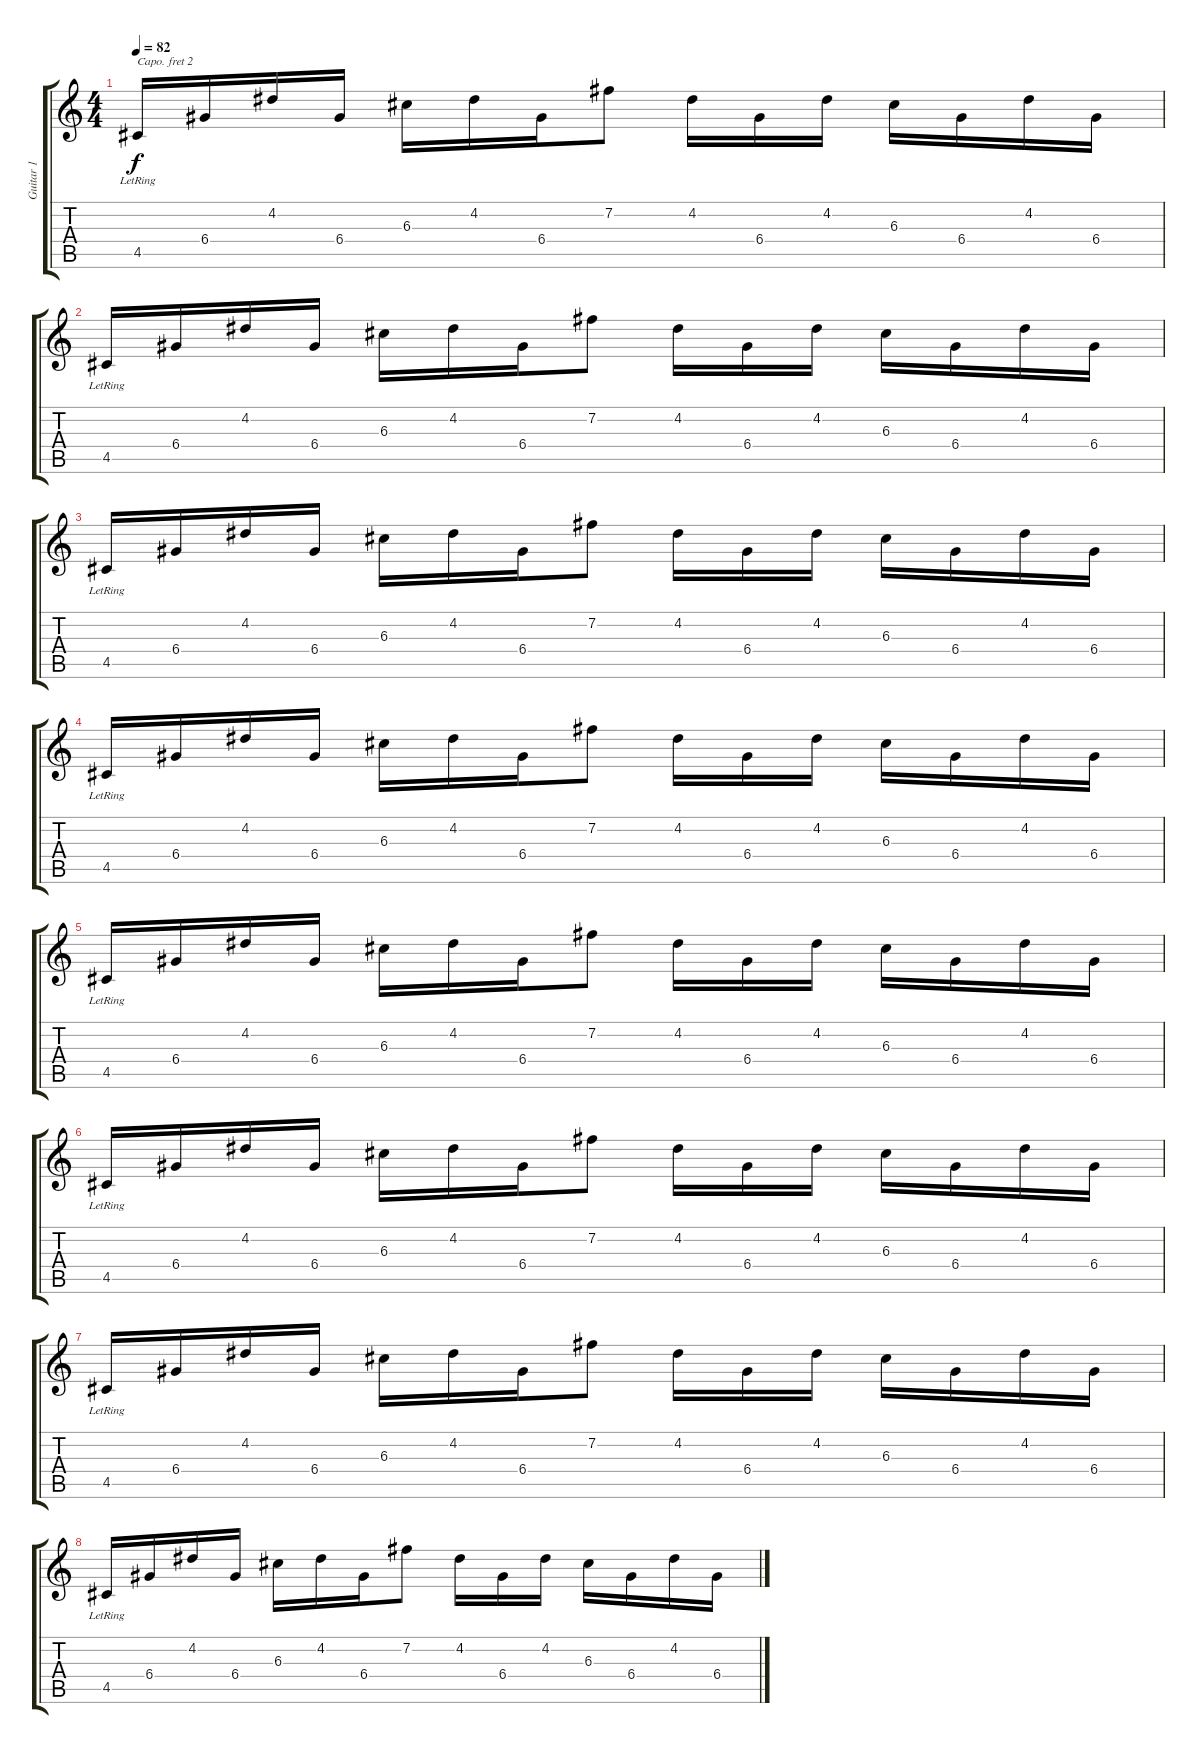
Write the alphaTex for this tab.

\track ("Guitar 1" "Guitar 1") {instrument acousticguitarsteel}
\staff {score tabs}
\capo 2
\tuning (D4 A3 F3 C3 G2 D2) {hide}
\ts (4 4)
\tempo 82
\clef g2
\ks c
4.5{lr}.16{dy f} 6.4.16 4.2.16 6.4.16 6.3.16 4.2.16 6.4.16 7.2.8 4.2.16 6.4.16 4.2.16 6.3.16 6.4.16 4.2.16 6.4.16 |
4.5{lr}.16 6.4.16 4.2.16 6.4.16 6.3.16 4.2.16 6.4.16 7.2.8 4.2.16 6.4.16 4.2.16 6.3.16 6.4.16 4.2.16 6.4.16 |
4.5{lr}.16 6.4.16 4.2.16 6.4.16 6.3.16 4.2.16 6.4.16 7.2.8 4.2.16 6.4.16 4.2.16 6.3.16 6.4.16 4.2.16 6.4.16 |
4.5{lr}.16 6.4.16 4.2.16 6.4.16 6.3.16 4.2.16 6.4.16 7.2.8 4.2.16 6.4.16 4.2.16 6.3.16 6.4.16 4.2.16 6.4.16 |
4.5{lr}.16 6.4.16 4.2.16 6.4.16 6.3.16 4.2.16 6.4.16 7.2.8 4.2.16 6.4.16 4.2.16 6.3.16 6.4.16 4.2.16 6.4.16 |
4.5{lr}.16 6.4.16 4.2.16 6.4.16 6.3.16 4.2.16 6.4.16 7.2.8 4.2.16 6.4.16 4.2.16 6.3.16 6.4.16 4.2.16 6.4.16 |
4.5{lr}.16 6.4.16 4.2.16 6.4.16 6.3.16 4.2.16 6.4.16 7.2.8 4.2.16 6.4.16 4.2.16 6.3.16 6.4.16 4.2.16 6.4.16 |
4.5{lr}.16 6.4.16 4.2.16 6.4.16 6.3.16 4.2.16 6.4.16 7.2.8 4.2.16 6.4.16 4.2.16 6.3.16 6.4.16 4.2.16 6.4.16
